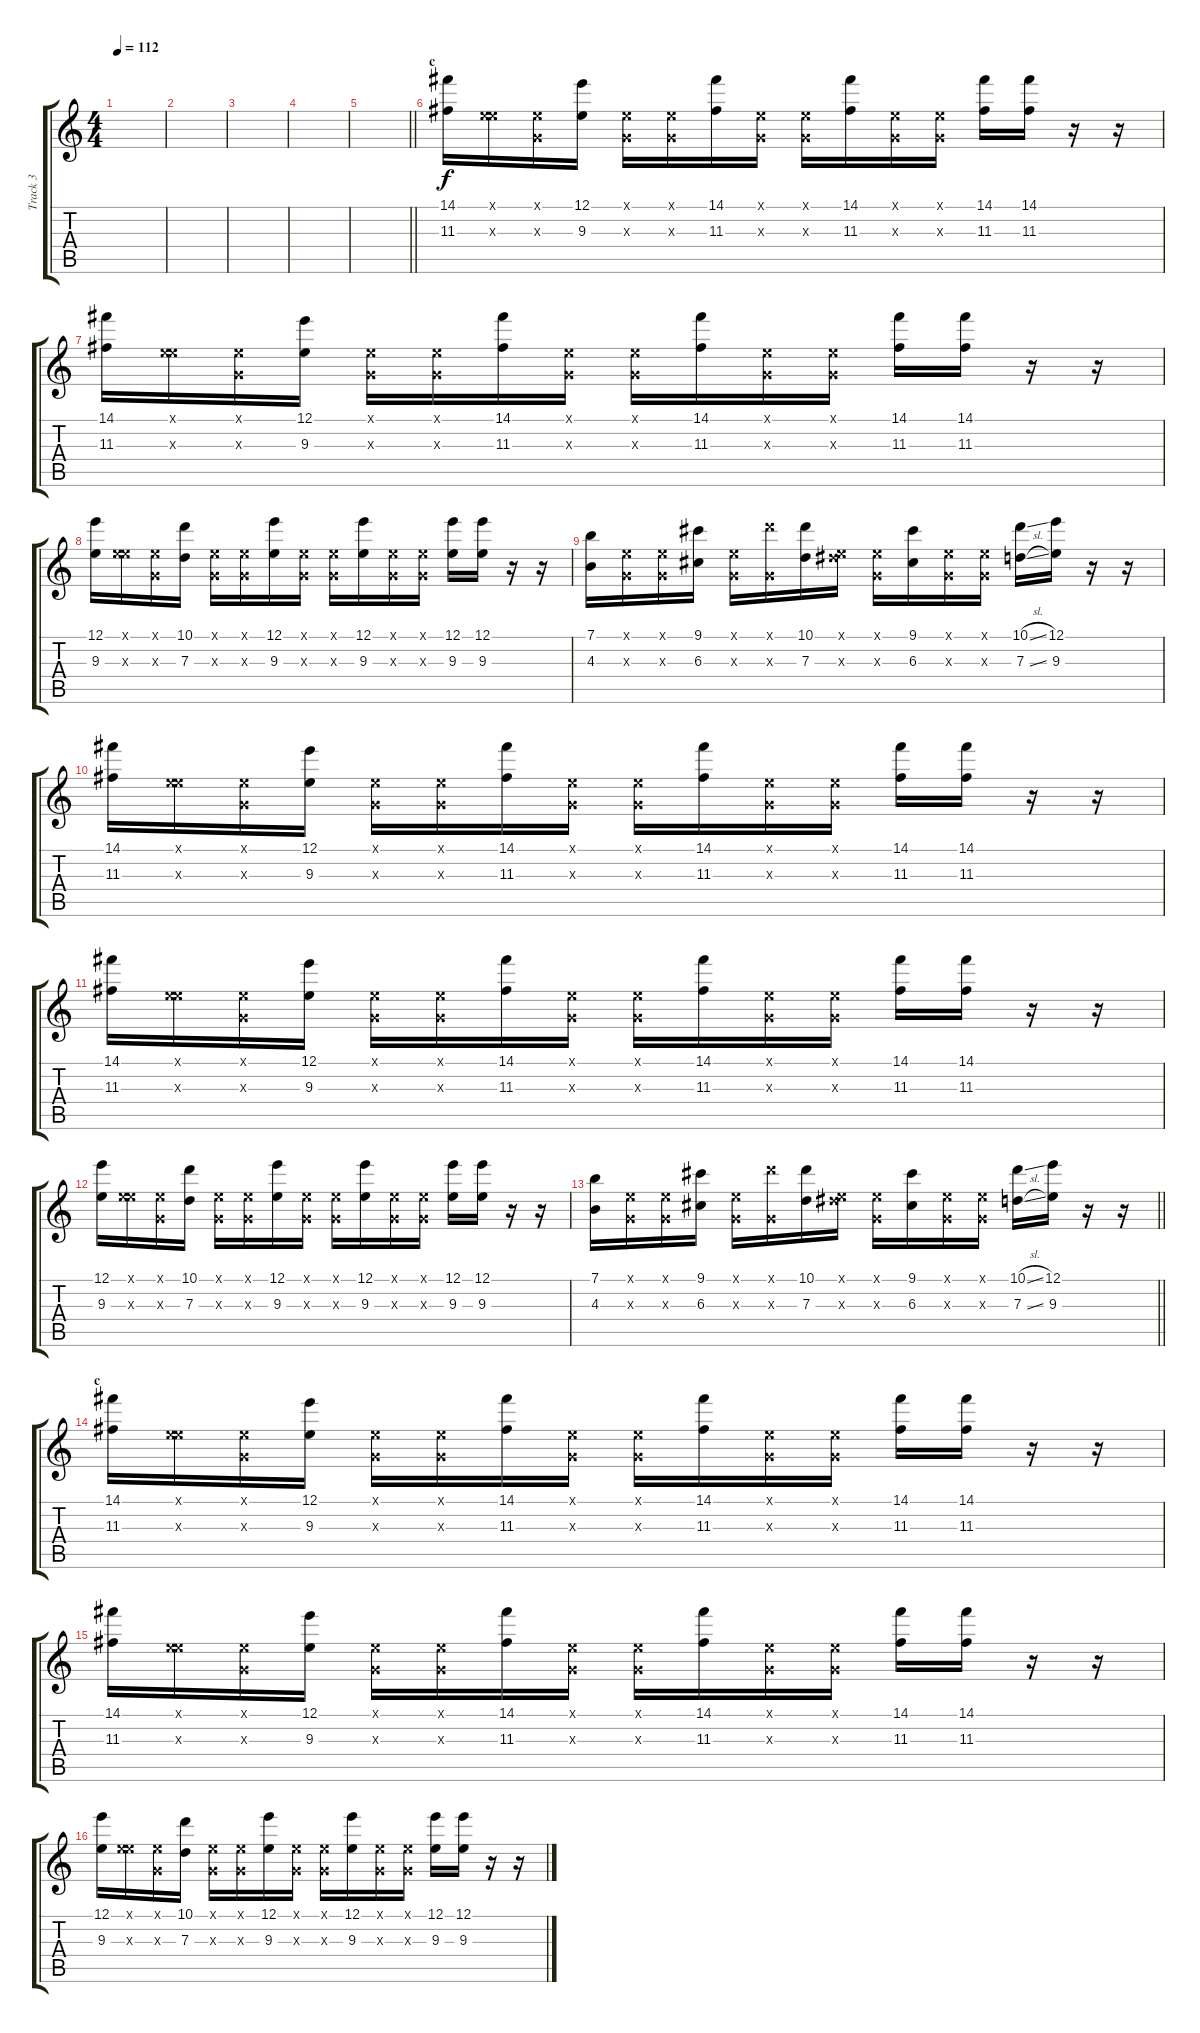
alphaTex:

\track ("Track 3" "Track 3") {instrument acousticguitarsteel}
\staff {score tabs}
\tuning (E4 B3 G3 D3 A2 E2) {hide}
\ts (4 4)
\tempo 112
\clef g2
\ks c
|
|
|
|
\barLineRight lightlight
|
\section ("" "c")
(14.1 11.3).16{volume 9 balance 12} (0.1{x} 9.3{x}).16 (0.1{x} 0.3{x}).16 (12.1 9.3).16 (0.1{x} 0.3{x}).16 (0.1{x} 0.3{x}).16 (14.1 11.3).16 (0.1{x} 0.3{x}).16 (0.1{x} 0.3{x}).16 (14.1 11.3).16 (0.1{x} 0.3{x}).16 (0.1{x} 0.3{x}).16 (14.1 11.3).16 (14.1 11.3).16 r.16 r.16 |
(14.1 11.3).16 (0.1{x} 9.3{x}).16 (0.1{x} 0.3{x}).16 (12.1 9.3).16 (0.1{x} 0.3{x}).16 (0.1{x} 0.3{x}).16 (14.1 11.3).16 (0.1{x} 0.3{x}).16 (0.1{x} 0.3{x}).16 (14.1 11.3).16 (0.1{x} 0.3{x}).16 (0.1{x} 0.3{x}).16 (14.1 11.3).16 (14.1 11.3).16 r.16 r.16 |
(12.1 9.3).16 (0.1{x} 9.3{x}).16 (0.1{x} 0.3{x}).16 (10.1 7.3).16 (0.1{x} 0.3{x}).16 (0.1{x} 0.3{x}).16 (12.1 9.3).16 (0.1{x} 0.3{x}).16 (0.1{x} 0.3{x}).16 (12.1 9.3).16 (0.1{x} 0.3{x}).16 (0.1{x} 0.3{x}).16 (12.1 9.3).16 (12.1 9.3).16 r.16 r.16 |
(7.1 4.3).16 (0.1{x} 0.3{x}).16 (0.1{x} 0.3{x}).16 (9.1 6.3).16 (0.1{x} 0.3{x}).16 (10.1{x} 0.3{x}).16 (10.1 7.3).16 (0.1{x} 8.3{x}).16 (0.1{x} 0.3{x}).16 (9.1 6.3).16 (0.1{x} 0.3{x}).16 (0.1{x} 0.3{x}).16 (10.1{sl} 7.3{sl}).16 (12.1 9.3).16 r.16 r.16 |
(14.1 11.3).16 (0.1{x} 9.3{x}).16 (0.1{x} 0.3{x}).16 (12.1 9.3).16 (0.1{x} 0.3{x}).16 (0.1{x} 0.3{x}).16 (14.1 11.3).16 (0.1{x} 0.3{x}).16 (0.1{x} 0.3{x}).16 (14.1 11.3).16 (0.1{x} 0.3{x}).16 (0.1{x} 0.3{x}).16 (14.1 11.3).16 (14.1 11.3).16 r.16 r.16 |
(14.1 11.3).16 (0.1{x} 9.3{x}).16 (0.1{x} 0.3{x}).16 (12.1 9.3).16 (0.1{x} 0.3{x}).16 (0.1{x} 0.3{x}).16 (14.1 11.3).16 (0.1{x} 0.3{x}).16 (0.1{x} 0.3{x}).16 (14.1 11.3).16 (0.1{x} 0.3{x}).16 (0.1{x} 0.3{x}).16 (14.1 11.3).16 (14.1 11.3).16 r.16 r.16 |
(12.1 9.3).16 (0.1{x} 9.3{x}).16 (0.1{x} 0.3{x}).16 (10.1 7.3).16 (0.1{x} 0.3{x}).16 (0.1{x} 0.3{x}).16 (12.1 9.3).16 (0.1{x} 0.3{x}).16 (0.1{x} 0.3{x}).16 (12.1 9.3).16 (0.1{x} 0.3{x}).16 (0.1{x} 0.3{x}).16 (12.1 9.3).16 (12.1 9.3).16 r.16 r.16 |
\barLineRight lightlight
(7.1 4.3).16 (0.1{x} 0.3{x}).16 (0.1{x} 0.3{x}).16 (9.1 6.3).16 (0.1{x} 0.3{x}).16 (10.1{x} 0.3{x}).16 (10.1 7.3).16 (0.1{x} 8.3{x}).16 (0.1{x} 0.3{x}).16 (9.1 6.3).16 (0.1{x} 0.3{x}).16 (0.1{x} 0.3{x}).16 (10.1{sl} 7.3{sl}).16 (12.1 9.3).16 r.16 r.16 |
\section ("" "c")
(14.1 11.3).16{volume 9 balance 12} (0.1{x} 9.3{x}).16 (0.1{x} 0.3{x}).16 (12.1 9.3).16 (0.1{x} 0.3{x}).16 (0.1{x} 0.3{x}).16 (14.1 11.3).16 (0.1{x} 0.3{x}).16 (0.1{x} 0.3{x}).16 (14.1 11.3).16 (0.1{x} 0.3{x}).16 (0.1{x} 0.3{x}).16 (14.1 11.3).16 (14.1 11.3).16 r.16 r.16 |
(14.1 11.3).16 (0.1{x} 9.3{x}).16 (0.1{x} 0.3{x}).16 (12.1 9.3).16 (0.1{x} 0.3{x}).16 (0.1{x} 0.3{x}).16 (14.1 11.3).16 (0.1{x} 0.3{x}).16 (0.1{x} 0.3{x}).16 (14.1 11.3).16 (0.1{x} 0.3{x}).16 (0.1{x} 0.3{x}).16 (14.1 11.3).16 (14.1 11.3).16 r.16 r.16 |
(12.1 9.3).16 (0.1{x} 9.3{x}).16 (0.1{x} 0.3{x}).16 (10.1 7.3).16 (0.1{x} 0.3{x}).16 (0.1{x} 0.3{x}).16 (12.1 9.3).16 (0.1{x} 0.3{x}).16 (0.1{x} 0.3{x}).16 (12.1 9.3).16 (0.1{x} 0.3{x}).16 (0.1{x} 0.3{x}).16 (12.1 9.3).16 (12.1 9.3).16 r.16 r.16
